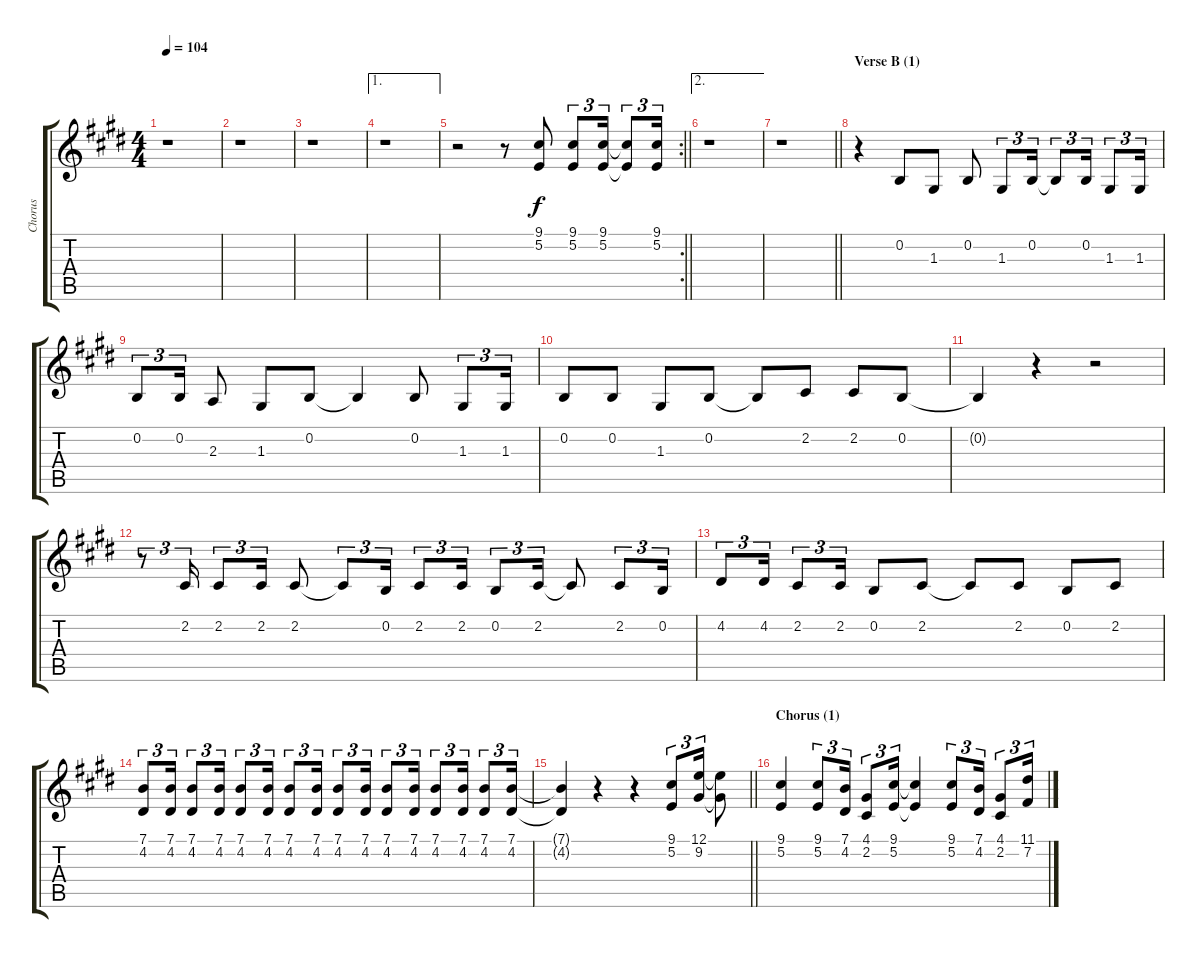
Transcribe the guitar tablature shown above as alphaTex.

\track ("Chorus" "Chorus") {instrument sopranosax}
\staff {score tabs}
\tuning (E4 B3 G3 D3 A2 E2) {hide}
\ts (4 4)
\tempo 104
\clef g2
\ks c#minor
r.1{dy f} |
r.1 |
r.1 |
\ae 1
r.1 |
\rc 2
\barLineRight lightlight
r.2 r.8 (9.1 5.2).8 (9.1 5.2).8{tu (3 2)} (9.1 5.2).16{tu (3 2)} (9.1{t} 5.2{t}).8{tu (3 2)} (9.1 5.2).16{tu (3 2)} |
\ae 2
r.1 |
\barLineRight lightlight
r.1 |
\section ("" "Verse B (1)")
r.4 0.2.8 1.3.8 0.2.8 1.3.8{tu (3 2)} 0.2.16{tu (3 2)} 0.2{t}.8{tu (3 2)} 0.2.16{tu (3 2)} 1.3.8{tu (3 2)} 1.3.16{tu (3 2)} |
0.2.8{tu (3 2)} 0.2.16{tu (3 2)} 2.3.8 1.3.8 0.2.8 0.2{t}.4 0.2.8 1.3.8{tu (3 2)} 1.3.16{tu (3 2)} |
0.2.8 0.2.8 1.3.8 0.2.8 0.2{t}.8 2.2.8 2.2.8 0.2.8 |
0.2{t}.4 r.4 r.2 |
r.8{tu (3 2)} 2.2.16{tu (3 2)} 2.2.8{tu (3 2)} 2.2.16{tu (3 2)} 2.2.8 2.2{t}.8{tu (3 2)} 0.2.16{tu (3 2)} 2.2.8{tu (3 2)} 2.2.16{tu (3 2)} 0.2.8{tu (3 2)} 2.2.16{tu (3 2)} 2.2{t}.8 2.2.8{tu (3 2)} 0.2.16{tu (3 2)} |
4.2.8{tu (3 2)} 4.2.16{tu (3 2)} 2.2.8{tu (3 2)} 2.2.16{tu (3 2)} 0.2.8 2.2.8 2.2{t}.8 2.2.8 0.2.8 2.2.8 |
(7.1 4.2).8{tu (3 2)} (7.1 4.2).16{tu (3 2)} (7.1 4.2).8{tu (3 2)} (7.1 4.2).16{tu (3 2)} (7.1 4.2).8{tu (3 2)} (7.1 4.2).16{tu (3 2)} (7.1 4.2).8{tu (3 2)} (7.1 4.2).16{tu (3 2)} (7.1 4.2).8{tu (3 2)} (7.1 4.2).16{tu (3 2)} (7.1 4.2).8{tu (3 2)} (7.1 4.2).16{tu (3 2)} (7.1 4.2).8{tu (3 2)} (7.1 4.2).16{tu (3 2)} (7.1 4.2).8{tu (3 2)} (7.1 4.2).16{tu (3 2)} |
\barLineRight lightlight
(7.1{t} 4.2{t}).4 r.4 r.4 (9.1 5.2).8{tu (3 2)} (12.1 9.2).16{tu (3 2)} (12.1{t} 9.2{t}).8 |
\section ("" "Chorus (1)")
(9.1 5.2).4 (9.1 5.2).8{tu (3 2)} (7.1 4.2).16{tu (3 2)} (4.1 2.2).8{tu (3 2)} (9.1 5.2).16{tu (3 2)} (9.1{t} 5.2{t}).4 (9.1 5.2).8{tu (3 2)} (7.1 4.2).16{tu (3 2)} (4.1 2.2).8{tu (3 2)} (11.1 7.2).16{tu (3 2)}
